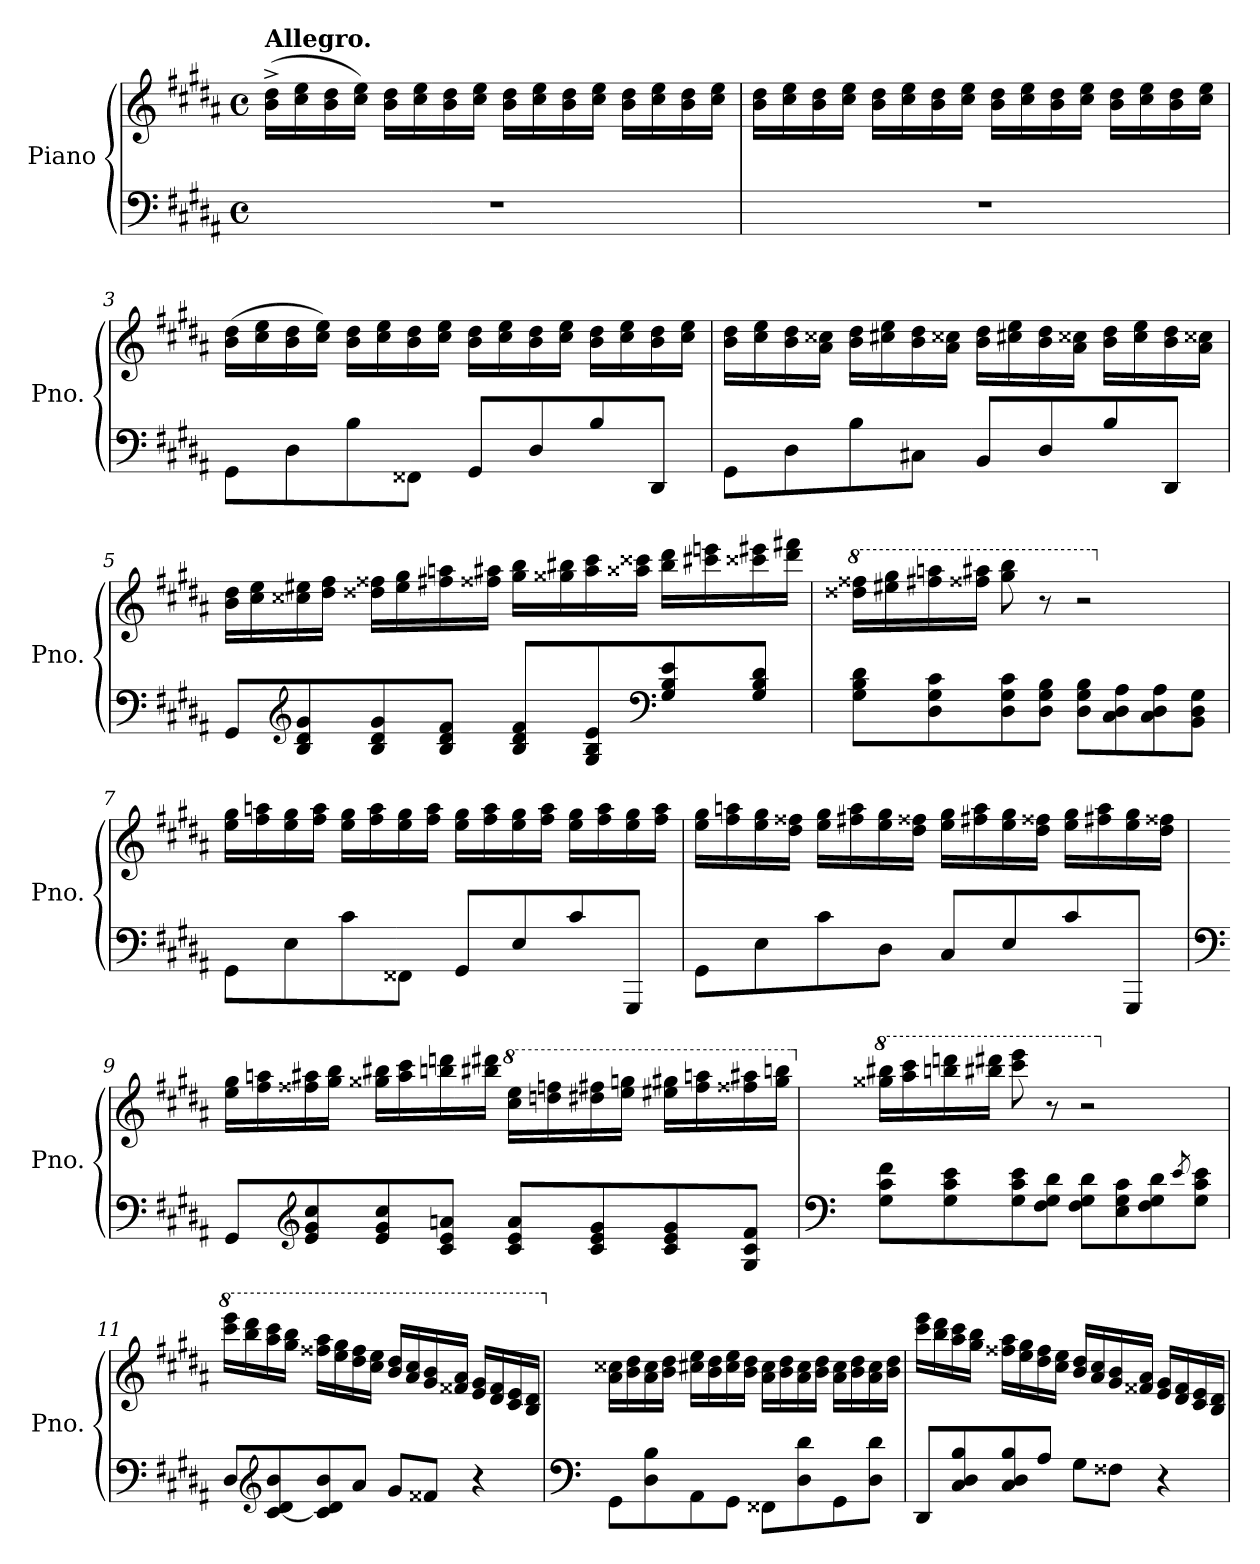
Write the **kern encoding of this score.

**kern	**kern
*part1	*part1
*staff2	*staff1
*I"Piano	*
*I'Pno.	*
*clefF4	*clefG2
*k[f#c#g#d#a#]	*k[f#c#g#d#a#]
*M4/4	*M4/4
*met(c)	*met(c)
*MM138	*MM138
=1	=1
!	!LO:TX:a:B:t=Allegro.
1r	(16b\^ 16dd#\^LL
.	16cc#\ 16ee\
.	16b\ 16dd#\
.	16cc#\ 16ee\JJ)
.	16b\ 16dd#\LL
.	16cc#\ 16ee\
.	16b\ 16dd#\
.	16cc#\ 16ee\JJ
.	16b\ 16dd#\LL
.	16cc#\ 16ee\
.	16b\ 16dd#\
.	16cc#\ 16ee\JJ
.	16b\ 16dd#\LL
.	16cc#\ 16ee\
.	16b\ 16dd#\
.	16cc#\ 16ee\JJ
=2	=2
1r	16b\ 16dd#\LL
.	16cc#\ 16ee\
.	16b\ 16dd#\
.	16cc#\ 16ee\JJ
.	16b\ 16dd#\LL
.	16cc#\ 16ee\
.	16b\ 16dd#\
.	16cc#\ 16ee\JJ
.	16b\ 16dd#\LL
.	16cc#\ 16ee\
.	16b\ 16dd#\
.	16cc#\ 16ee\JJ
.	16b\ 16dd#\LL
.	16cc#\ 16ee\
.	16b\ 16dd#\
.	16cc#\ 16ee\JJ
!!LO:LB:g=z
=3	=3
8GG#\L	(16b\ 16dd#\LL
.	16cc#\ 16ee\
8D#\	16b\ 16dd#\
.	16cc#\ 16ee\JJ)
8B\	16b\ 16dd#\LL
.	16cc#\ 16ee\
8FF##X\J	16b\ 16dd#\
.	16cc#\ 16ee\JJ
8GG#/L	16b\ 16dd#\LL
.	16cc#\ 16ee\
8D#/	16b\ 16dd#\
.	16cc#\ 16ee\JJ
8B/	16b\ 16dd#\LL
.	16cc#\ 16ee\
8DD#/J	16b\ 16dd#\
.	16cc#\ 16ee\JJ
=4	=4
8GG#\L	16b\ 16dd#\LL
.	16cc#\ 16ee\
8D#\	16b\ 16dd#\
.	16a#\ 16cc##X\JJ
8B\	16b\ 16dd#\LL
.	16cc#X\ 16ee\
8C#X\J	16b\ 16dd#\
.	16a#\ 16cc##X\JJ
8BB/L	16b\ 16dd#\LL
.	16cc#X\ 16ee\
8D#/	16b\ 16dd#\
.	16a#\ 16cc##X\JJ
8B/	16b\ 16dd#\LL
.	16cc##\ 16ee\
8DD#/J	16b\ 16dd#\
.	16a#\ 16cc##X\JJ
!!LO:LB:g=z
=5	=5
8GG#/L	16b\ 16dd#\LL
.	16cc#\ 16ee\
*clefG2	*
8B/ 8d#/ 8g#/	16cc##X\ 16ee#X\
.	16dd#\ 16ff#\JJ
8B/ 8d#/ 8g#/	16dd##X\ 16ff##X\LL
.	16ee#\ 16gg#\
8B/ 8d#/ 8f#/J	16ff#X\ 16aan\
.	16ff##X\ 16aa#X\JJ
8B/ 8d#/ 8f#/L	16gg#\ 16bb\LL
.	16gg##X\ 16bb#X\
8G#/ 8B/ 8e/	16aa#\ 16ccc#\
.	16aa##X\ 16ccc##X\JJ
*clefF4	*
8G#/ 8B/ 8e/	16bb#\ 16ddd#\LL
.	16ccc#X\ 16eeen\
8G#/ 8B/ 8d#/J	16ccc##X\ 16eee#X\
.	16ddd#\ 16fff#X\JJ
!!LO:LB:g=z
=6	=6
*	*8va
8G#\ 8B\ 8d#\L	16ddd##X\ 16fff##X\LL
.	16eee#X\ 16ggg#\
8D#\ 8G#\ 8c#\	16fff#X\ 16aaan\
.	16fff##X\ 16aaa#X\JJ
8D#\ 8G#\ 8c#\	8ggg#\ 8bbb\
8D#\ 8G#\ 8B\J	8r
8D#\ 8G#\ 8B\L	2r
8C#\ 8D#\ 8A#\	.
8C#\ 8D#\ 8A#\	.
8BB\ 8D#\ 8G#\J	.
=7	=7
*	*X8va
8GG#\L	16ee\ 16gg#\LL
.	16ff#\ 16aan\
8E\	16ee\ 16gg#\
.	16ff#\ 16aa\JJ
8c#\	16ee\ 16gg#\LL
.	16ff#\ 16aa\
8FF##X\J	16ee\ 16gg#\
.	16ff#\ 16aa\JJ
8GG#/L	16ee\ 16gg#\LL
.	16ff#\ 16aa\
8E/	16ee\ 16gg#\
.	16ff#\ 16aa\JJ
8c#/	16ee\ 16gg#\LL
.	16ff#\ 16aa\
8GGG#/J	16ee\ 16gg#\
.	16ff#\ 16aa\JJ
!!LO:LB:g=z
=8	=8
8GG#\L	16ee\ 16gg#\LL
.	16ff#\ 16aan\
8E\	16ee\ 16gg#\
.	16dd#\ 16ff##X\JJ
8c#\	16ee\ 16gg#\LL
.	16ff#X\ 16aa\
8D#\J	16ee\ 16gg#\
.	16dd#\ 16ff##X\JJ
8C#/L	16ee\ 16gg#\LL
.	16ff#X\ 16aa\
8E/	16ee\ 16gg#\
.	16dd#\ 16ff##X\JJ
8c#/	16ee\ 16gg#\LL
.	16ff#X\ 16aa\
8GGG#/J	16ee\ 16gg#\
.	16dd#\ 16ff##X\JJ
!!LO:PB:g=z
=9	=9
*clefF4	*
8GG#/L	16ee\ 16gg#\LL
.	16ff#\ 16aan\
*clefG2	*
8e/ 8g#/ 8cc#/	16ff##X\ 16aa#X\
.	16gg#\ 16bb\JJ
8e/ 8g#/ 8cc#/	16gg##X\ 16bb#X\LL
.	16aa#\ 16ccc#\
8c#/ 8e/ 8an/J	16bbn\ 16dddn\
.	16bb#X\ 16ddd#X\JJ
*	*8va
8c#/ 8e/ 8a/L	16ccc#\ 16eee\LL
.	16dddn\ 16fffn\
8c#/ 8e/ 8g#/	16ddd#X\ 16fff#X\
.	16eee\ 16gggn\JJ
8c#/ 8e/ 8g#/	16eee#X\ 16ggg#X\LL
.	16fff#\ 16aaan\
8G#/ 8c#/ 8f#/J	16fff##X\ 16aaa#X\
.	16ggg#\ 16bbbn\JJ
!!LO:LB:g=z
=10	=10
*clefF4	*
*	*X8va
*	*8va
8G#\ 8c#\ 8f#\L	16ggg##X\ 16bbb#X\LL
.	16aaa#\ 16cccc#\
8G#\ 8c#\ 8e\	16bbbn\ 16ddddn\
.	16bbb#X\ 16dddd#X\JJ
8G#\ 8c#\ 8e\	8cccc#\ 8eeee\
8F#\ 8G#\ 8d#\J	8r
8F#\ 8G#\ 8d#\L	2r
8E\ 8G#\ 8c#\	.
8F#\ 8G#\ 8d#\	.
8qe/	.
8G#\ 8c#\ 8e\J	.
=11	=11
*	*X8va
*	*8va
8D#/L	16cccc#\ 16eeee\LL
.	16bbb\ 16dddd#\
*clefG2	*
[8c#/ 8d#/ 8b/	16aaa#\ 16cccc#\
.	16ggg#\ 16bbb\JJ
8c#/] 8d#/ 8b/	16fff##X\ 16aaa#\LL
.	16eee\ 16ggg#\
8a#/J	16ddd#\ 16fff##\
.	16ccc#\ 16eee\JJ
8g#/L	16bb/ 16ddd#/LL
.	16aa#/ 16ccc#/
8f##X/J	16gg#/ 16bb/
.	16ff##X/ 16aa#/JJ
4r	16ee/ 16gg#/LL
.	16dd#/ 16ff##/
.	16cc#/ 16ee/
.	16b/ 16dd#/JJ
!!LO:LB:g=z
=12	=12
*clefF4	*
*	*X8va
8GG#\L	16a#\ 16cc##X\LL
.	16b\ 16dd#\
8D#\ 8B\	16a#\ 16cc##\
.	16b\ 16dd#\JJ
8AA#\	16cc#X\ 16ee\LL
.	16b\ 16dd#\
8GG#\J	16cc#\ 16ee\
.	16b\ 16dd#\JJ
8FF##X\L	16a#\ 16cc#\LL
.	16b\ 16dd#\
8D#\ 8d#\	16a#\ 16cc#\
.	16b\ 16dd#\JJ
8GG#\	16a#\ 16cc#\LL
.	16b\ 16dd#\
8D#\ 8d#\J	16a#\ 16cc#\
.	16b\ 16dd#\JJ
=13	=13
8DD#/L	16ccc#\ 16eee\LL
.	16bb\ 16ddd#\
8C#/ 8D#/ 8B/	16aa#\ 16ccc#\
.	16gg#\ 16bb\JJ
8C#/ 8D#/ 8B/	16ff##X\ 16aa#\LL
.	16ee\ 16gg#\
8A#/J	16dd#\ 16ff##\
.	16cc#\ 16ee\JJ
8G#\L	16b/ 16dd#/LL
.	16a#/ 16cc#/
8F##X\J	16g#/ 16b/
.	16f##X/ 16a#/JJ
4r	16e/ 16g#/LL
.	16d#/ 16f##/
.	16c#/ 16e/
.	16B/ 16d#/JJ
=	=
*-	*-
